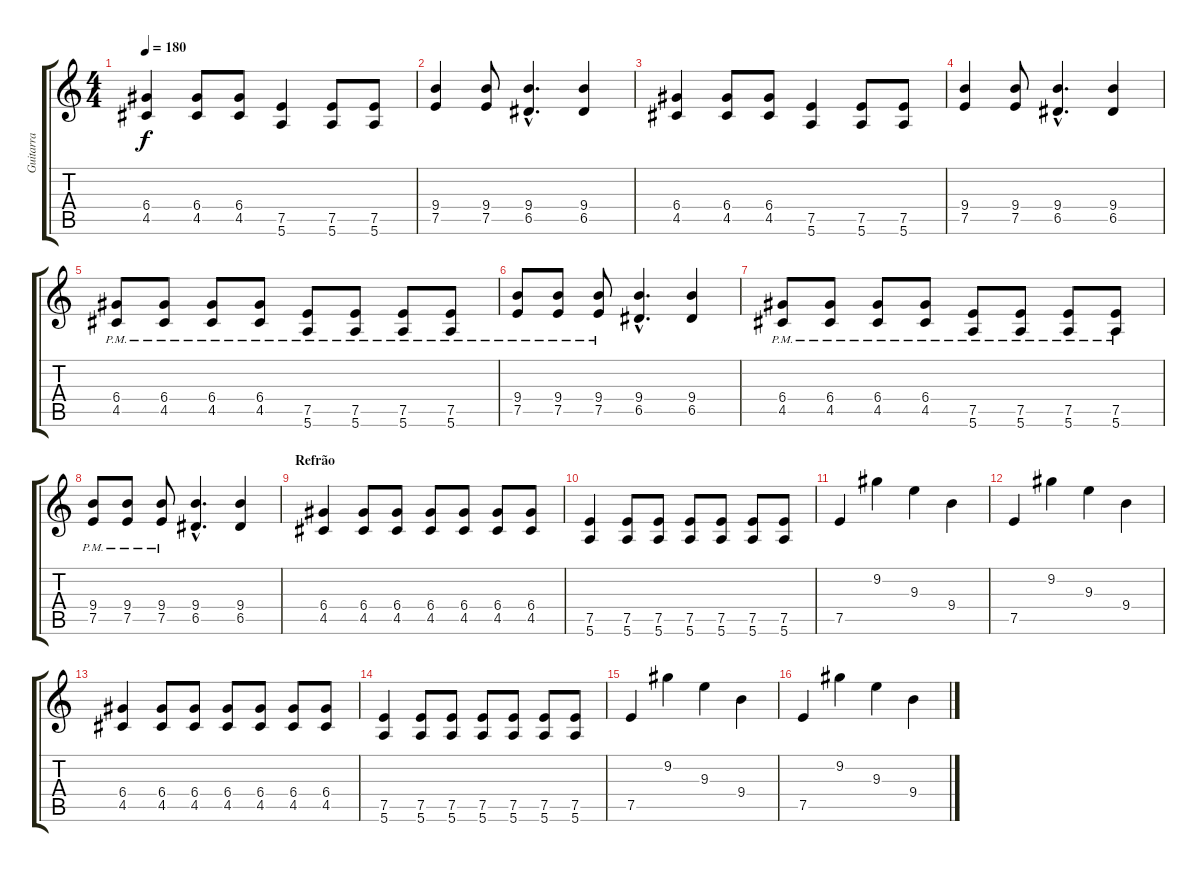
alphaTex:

\track ("Guitarra" "Guitarra") {instrument distortionguitar}
\staff {score tabs}
\tuning (E4 B3 G3 D3 A2 E2) {hide}
\ts (4 4)
\tempo 180
\clef g2
\ks c
(6.4 4.5).4{dy f} (6.4 4.5).8 (6.4 4.5).8 (7.5 5.6).4 (7.5 5.6).8 (7.5 5.6).8 |
(9.4 7.5).4 (9.4 7.5).8 (9.4{hac} 6.5{hac}).4{d} (9.4 6.5).4 |
(6.4 4.5).4 (6.4 4.5).8 (6.4 4.5).8 (7.5 5.6).4 (7.5 5.6).8 (7.5 5.6).8 |
(9.4 7.5).4 (9.4 7.5).8 (9.4{hac} 6.5{hac}).4{d} (9.4 6.5).4 |
(6.4{pm} 4.5{pm}).8 (6.4{pm} 4.5{pm}).8 (6.4{pm} 4.5{pm}).8 (6.4{pm} 4.5{pm}).8 (7.5{pm} 5.6{pm}).8 (7.5{pm} 5.6{pm}).8 (7.5{pm} 5.6{pm}).8 (7.5{pm} 5.6{pm}).8 |
(9.4{pm} 7.5{pm}).8 (9.4{pm} 7.5{pm}).8 (9.4{pm} 7.5{pm}).8 (9.4{hac} 6.5{hac}).4{d} (9.4 6.5).4 |
(6.4{pm} 4.5{pm}).8 (6.4{pm} 4.5{pm}).8 (6.4{pm} 4.5{pm}).8 (6.4{pm} 4.5{pm}).8 (7.5{pm} 5.6{pm}).8 (7.5{pm} 5.6{pm}).8 (7.5{pm} 5.6{pm}).8 (7.5{pm} 5.6{pm}).8 |
(9.4{pm} 7.5{pm}).8 (9.4{pm} 7.5{pm}).8 (9.4{pm} 7.5{pm}).8 (9.4{hac} 6.5{hac}).4{d} (9.4 6.5).4 |
\section ("" "Refrão")
(6.4 4.5).4 (6.4 4.5).8 (6.4 4.5).8 (6.4 4.5).8 (6.4 4.5).8 (6.4 4.5).8 (6.4 4.5).8 |
(7.5 5.6).4 (7.5 5.6).8 (7.5 5.6).8 (7.5 5.6).8 (7.5 5.6).8 (7.5 5.6).8 (7.5 5.6).8 |
7.5.4 9.2.4 9.3.4 9.4.4 |
7.5.4 9.2.4 9.3.4 9.4.4 |
(6.4 4.5).4 (6.4 4.5).8 (6.4 4.5).8 (6.4 4.5).8 (6.4 4.5).8 (6.4 4.5).8 (6.4 4.5).8 |
(7.5 5.6).4 (7.5 5.6).8 (7.5 5.6).8 (7.5 5.6).8 (7.5 5.6).8 (7.5 5.6).8 (7.5 5.6).8 |
7.5.4 9.2.4 9.3.4 9.4.4 |
7.5.4 9.2.4 9.3.4 9.4.4
